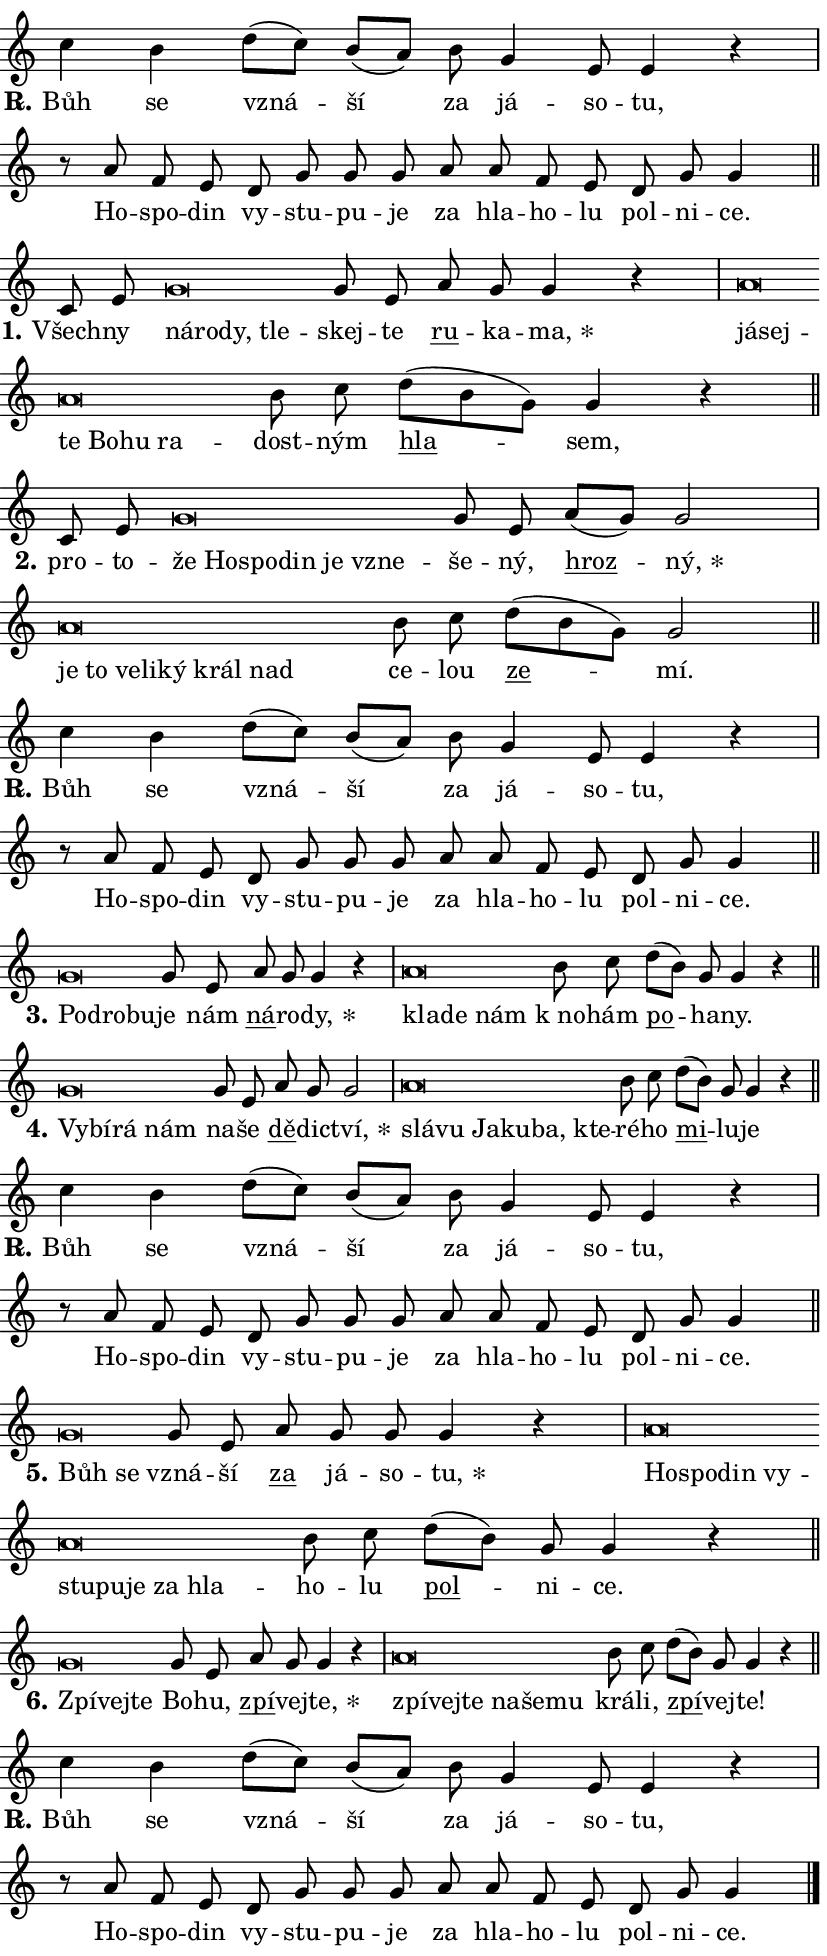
\version "2.24.0"
\header { tagline = "" }
\paper {
  indent = 0\cm
  top-margin = 0\cm
  right-margin = 0.13\cm % to fit lyric hyphens
  bottom-margin = 0\cm
  left-margin = 0\cm
  paper-width = 14\cm
  page-breaking = #ly:one-page-breaking
  system-system-spacing.basic-distance = #11
  score-system-spacing.basic-distance = #11
  ragged-last = ##f
}


%% Author: Thomas Morley
%% https://lists.gnu.org/archive/html/lilypond-user/2020-05/msg00002.html
#(define (line-position grob)
"Returns position of @var[grob} in current system:
   @code{'start}, if at first time-step
   @code{'end}, if at last time-step
   @code{'middle} otherwise
"
  (let* ((col (ly:item-get-column grob))
         (ln (ly:grob-object col 'left-neighbor))
         (rn (ly:grob-object col 'right-neighbor))
         (col-to-check-left (if (ly:grob? ln) ln col))
         (col-to-check-right (if (ly:grob? rn) rn col))
         (break-dir-left
           (and
             (ly:grob-property col-to-check-left 'non-musical #f)
             (ly:item-break-dir col-to-check-left)))
         (break-dir-right
           (and
             (ly:grob-property col-to-check-right 'non-musical #f)
             (ly:item-break-dir col-to-check-right))))
        (cond ((eqv? 1 break-dir-left) 'start)
              ((eqv? -1 break-dir-right) 'end)
              (else 'middle))))

#(define (tranparent-at-line-position vctor)
  (lambda (grob)
  "Relying on @code{line-position} select the relevant enry from @var{vctor}.
Used to determine transparency,"
    (case (line-position grob)
      ((end) (not (vector-ref vctor 0)))
      ((middle) (not (vector-ref vctor 1)))
      ((start) (not (vector-ref vctor 2))))))

noteHeadBreakVisibility =
#(define-music-function (break-visibility)(vector?)
"Makes @code{NoteHead}s transparent relying on @var{break-visibility}"
#{
  \override NoteHead.transparent =
    #(tranparent-at-line-position break-visibility)
#})

#(define delete-ledgers-for-transparent-note-heads
  (lambda (grob)
    "Reads whether a @code{NoteHead} is transparent.
If so this @code{NoteHead} is removed from @code{'note-heads} from
@var{grob}, which is supposed to be @code{LedgerLineSpanner}.
As a result ledgers are not printed for this @code{NoteHead}"
    (let* ((nhds-array (ly:grob-object grob 'note-heads))
           (nhds-list
             (if (ly:grob-array? nhds-array)
                 (ly:grob-array->list nhds-array)
                 '()))
           ;; Relies on the transparent-property being done before
           ;; Staff.LedgerLineSpanner.after-line-breaking is executed.
           ;; This is fragile ...
           (to-keep
             (remove
               (lambda (nhd)
                 (ly:grob-property nhd 'transparent #f))
               nhds-list)))
      ;; TODO find a better method to iterate over grob-arrays, similiar
      ;; to filter/remove etc for lists
      ;; For now rebuilt from scratch
      (set! (ly:grob-object grob 'note-heads)  '())
      (for-each
        (lambda (nhd)
          (ly:pointer-group-interface::add-grob grob 'note-heads nhd))
        to-keep))))

squashNotes = {
  \override NoteHead.X-extent = #'(-0.2 . 0.2)
  \override NoteHead.Y-extent = #'(-0.75 . 0)
  \override NoteHead.stencil =
    #(lambda (grob)
       (let ((pos (ly:grob-property grob 'staff-position)))
         (begin
           (if (< pos -7) (display "ERROR: Lower brevis then expected\n") (display ""))
           (if (<= pos -6) ly:text-interface::print ly:note-head::print))))
}
unSquashNotes = {
  \revert NoteHead.X-extent
  \revert NoteHead.Y-extent
  \revert NoteHead.stencil
}

hideNotes = \noteHeadBreakVisibility #begin-of-line-visible
unHideNotes = \noteHeadBreakVisibility #all-visible

% work-around for resetting accidentals
% https://lilypond.org/doc/v2.23/Documentation/notation/displaying-rhythms#unmetered-music
cadenzaMeasure = {
  \cadenzaOff
  \partial 1024 s1024
  \cadenzaOn
}

#(define-markup-command (accent layout props text) (markup?)
  "Underline accented syllable"
  (interpret-markup layout props
    #{\markup \override #'(offset . 4.3) \underline { #text }#}))

responsum = \markup \concat {
  "R" \hspace #-1.05 \path #0.1 #'((moveto 0 0.07) (lineto 0.9 0.8)) \hspace #0.05 "."
}

spaceSize = #0.6828661417322834 % exact space size for TeX Gyre Schola

\layout {
  \context {
    \Staff
    \remove "Time_signature_engraver"
    \override LedgerLineSpanner.after-line-breaking = #delete-ledgers-for-transparent-note-heads
  }
  \context {
    \Lyrics {
      \override LyricSpace.minimum-distance = \spaceSize
      \override LyricText.font-name = #"TeX Gyre Schola"
      \override LyricText.font-size = 1
      \override StanzaNumber.font-name = #"TeX Gyre Schola Bold"
      \override StanzaNumber.font-size = 1
    }
  }
  \context {
    \Score 
    \override NoteHead.text =
      #(lambda (grob) 
        (let ((pos (ly:grob-property grob 'staff-position)))
          #{\markup {
            \combine
              \halign #-0.55 \raise #(if (= pos -6) 0 0.5) \override #'(thickness . 2) \draw-line #'(3.2 . 0)
              \musicglyph "noteheads.sM1"
          }#}))
  }
}

% magnetic-lyrics.ily
%
%   written by
%     Jean Abou Samra <jean@abou-samra.fr>
%     Werner Lemberg <wl@gnu.org>
%
%   adapted by
%     Jiri Hon <jiri.hon@gmail.com>
%
% Version 2022-Apr-15

% https://www.mail-archive.com/lilypond-user@gnu.org/msg149350.html

#(define (Left_hyphen_pointer_engraver context)
   "Collect syllable-hyphen-syllable occurrences in lyrics and store
them in properties.  This engraver only looks to the left.  For
example, if the lyrics input is @code{foo -- bar}, it does the
following.

@itemize @bullet
@item
Set the @code{text} property of the @code{LyricHyphen} grob between
@q{foo} and @q{bar} to @code{foo}.

@item
Set the @code{left-hyphen} property of the @code{LyricText} grob with
text @q{foo} to the @code{LyricHyphen} grob between @q{foo} and
@q{bar}.
@end itemize

Use this auxiliary engraver in combination with the
@code{lyric-@/text::@/apply-@/magnetic-@/offset!} hook."
   (let ((hyphen #f)
         (text #f))
     (make-engraver
      (acknowledgers
       ((lyric-syllable-interface engraver grob source-engraver)
        (set! text grob)))
      (end-acknowledgers
       ((lyric-hyphen-interface engraver grob source-engraver)
        ;(when (not (grob::has-interface grob 'lyric-space-interface))
          (set! hyphen grob)));)
      ((stop-translation-timestep engraver)
       (when (and text hyphen)
         (ly:grob-set-object! text 'left-hyphen hyphen))
       (set! text #f)
       (set! hyphen #f)))))

#(define (lyric-text::apply-magnetic-offset! grob)
   "If the space between two syllables is less than the value in
property @code{LyricText@/.details@/.squash-threshold}, move the right
syllable to the left so that it gets concatenated with the left
syllable.

Use this function as a hook for
@code{LyricText@/.after-@/line-@/breaking} if the
@code{Left_@/hyphen_@/pointer_@/engraver} is active."
   (let ((hyphen (ly:grob-object grob 'left-hyphen #f)))
     (when hyphen
       (let ((left-text (ly:spanner-bound hyphen LEFT)))
         (when (grob::has-interface left-text 'lyric-syllable-interface)
           (let* ((common (ly:grob-common-refpoint grob left-text X))
                  (this-x-ext (ly:grob-extent grob common X))
                  (left-x-ext
                   (begin
                     ;; Trigger magnetism for left-text.
                     (ly:grob-property left-text 'after-line-breaking)
                     (ly:grob-extent left-text common X)))
                  ;; `delta` is the gap width between two syllables.
                  (delta (- (interval-start this-x-ext)
                            (interval-end left-x-ext)))
                  (details (ly:grob-property grob 'details))
                  (threshold (assoc-get 'squash-threshold details 0.2)))
             (when (< delta threshold)
               (let* (;; We have to manipulate the input text so that
                      ;; ligatures crossing syllable boundaries are not
                      ;; disabled.  For languages based on the Latin
                      ;; script this is essentially a beautification.
                      ;; However, for non-Western scripts it can be a
                      ;; necessity.
                      (lt (ly:grob-property left-text 'text))
                      (rt (ly:grob-property grob 'text))
                      (is-space (grob::has-interface hyphen 'lyric-space-interface))
                      (space (if is-space " " ""))
                      (extra-delta (if is-space spaceSize 0))
                      ;; Append new syllable.
                      (ltrt-space (if (and (string? lt) (string? rt))
                                (string-append lt space rt)
                                (make-concat-markup (list lt space rt))))
                      ;; Right-align `ltrt` to the right side.
                      (ltrt-space-markup (grob-interpret-markup
                               grob
                               (make-translate-markup
                                (cons (interval-length this-x-ext) 0)
                                (make-right-align-markup ltrt-space)))))
                 (begin
                   ;; Don't print `left-text`.
                   (ly:grob-set-property! left-text 'stencil #f)
                   ;; Set text and stencil (which holds all collected
                   ;; syllables so far) and shift it to the left.
                   (ly:grob-set-property! grob 'text ltrt-space)
                   (ly:grob-set-property! grob 'stencil ltrt-space-markup)
                   (ly:grob-translate-axis! grob (- (- delta extra-delta)) X))))))))))


#(define (lyric-hyphen::displace-bounds-first grob)
   ;; Make very sure this callback isn't triggered too early.
   (let ((left (ly:spanner-bound grob LEFT))
         (right (ly:spanner-bound grob RIGHT)))
     (ly:grob-property left 'after-line-breaking)
     (ly:grob-property right 'after-line-breaking)
     (ly:lyric-hyphen::print grob)))

squashThreshold = #0.4

\layout {
  \context {
    \Lyrics
    \consists #Left_hyphen_pointer_engraver
    \override LyricText.after-line-breaking =
      #lyric-text::apply-magnetic-offset!
    \override LyricHyphen.stencil = #lyric-hyphen::displace-bounds-first
    \override LyricText.details.squash-threshold = \squashThreshold
    \override LyricHyphen.minimum-distance = 0
    \override LyricHyphen.minimum-length = \squashThreshold
  }
}

squashText = \override LyricText.details.squash-threshold = 9999
unSquashText = \override LyricText.details.squash-threshold = \squashThreshold

leftText = \override LyricText.self-alignment-X = #LEFT
unLeftText = \revert LyricText.self-alignment-X

starOffset = #(lambda (grob) 
                (let ((x_offset (ly:self-alignment-interface::aligned-on-x-parent grob)))
                  (if (= x_offset 0) 0 (+ x_offset 1.2))))

star = #(define-music-function (syllable)(string?)
"Append star separator at the end of a syllable"
#{
  \once \override LyricText.X-offset = #starOffset
  \lyricmode { \markup {
    #syllable
    \override #'((font-name . "TeX Gyre Schola Bold")) \hspace #0.2 \lower #0.65 \larger "*"
  } }
#})

starAccent = #(define-music-function (syllable)(string?)
"Append star separator at the end of a syllable and make accent"
#{
  \once \override LyricText.X-offset = #starOffset
  \lyricmode { \markup {
    \accent #syllable
    \override #'((font-name . "TeX Gyre Schola Bold")) \hspace #0.2 \lower #0.65 \larger "*"
  } }
#})

breath = #(define-music-function (syllable)(string?)
"Append breathing indicator at the end of a syllable"
#{
  \lyricmode { \markup { #syllable "+" } }
#})

optionalBreath = #(define-music-function (syllable)(string?)
"Append optional breathing indicator at the end of a syllable"
#{
  \lyricmode { \markup { #syllable "(+)" } }
#})


\score {
    <<
        \new Voice = "melody" { \cadenzaOn \key c \major \relative { c''4 b d8[( c)] b[( a)] \bar "" b g4 e8 e4 r \cadenzaMeasure \bar "|" r8 a f e \bar "" d g g g \bar "" a a f e d g g4 \cadenzaMeasure \bar "||" \break } }
        \new Lyrics \lyricsto "melody" { \lyricmode { \set stanza = \responsum
Bůh se vzná -- ší za já -- so -- tu, Ho -- spo -- din vy -- stu -- pu -- je za hla -- ho -- lu pol -- ni -- ce. } }
    >>
    \layout {}
}

\score {
    <<
        \new Voice = "melody" { \cadenzaOn \key c \major \relative { c'8 e \bar "" \squashNotes g\breve*1/16 \hideNotes \breve*1/16 \bar "" \breve*1/16 \breve*1/16 \bar "" \unHideNotes \unSquashNotes g8 e \bar "" a g g4 r \cadenzaMeasure \bar "|" \squashNotes a\breve*1/16 \hideNotes \breve*1/16 \bar "" \breve*1/16 \bar "" \breve*1/16 \bar "" \breve*1/16 \breve*1/16 \bar "" \unHideNotes \unSquashNotes b8 c \bar "" d[( b g)] g4 r \cadenzaMeasure \bar "||" \break } }
        \new Lyrics \lyricsto "melody" { \lyricmode { \set stanza = "1."
Všech -- ny \leftText ná -- \squashText ro -- dy, tle -- \unLeftText \unSquashText skej -- te \markup \accent ru -- ka -- \star ma, \leftText já -- \squashText sej -- te Bo -- hu ra -- \unLeftText \unSquashText dost -- ným \markup \accent hla -- sem, } }
    >>
    \layout {}
}

\score {
    <<
        \new Voice = "melody" { \cadenzaOn \key c \major \relative { c'8 e \bar "" \squashNotes g\breve*1/16 \hideNotes \breve*1/16 \bar "" \breve*1/16 \bar "" \breve*1/16 \bar "" \breve*1/16 \breve*1/16 \bar "" \unHideNotes \unSquashNotes g8 e \bar "" a[( g)] g2 \cadenzaMeasure \bar "|" \squashNotes a\breve*1/16 \hideNotes \breve*1/16 \bar "" \breve*1/16 \bar "" \breve*1/16 \bar "" \breve*1/16 \bar "" \breve*1/16 \breve*1/16 \bar "" \unHideNotes \unSquashNotes b8 c \bar "" d[( b g)] g2 \cadenzaMeasure \bar "||" \break } }
        \new Lyrics \lyricsto "melody" { \lyricmode { \set stanza = "2."
pro -- to -- \leftText že \squashText Ho -- spo -- din je vzne -- \unLeftText \unSquashText še -- ný, \markup \accent hroz -- \star ný, \leftText je \squashText to ve -- li -- ký král nad \unLeftText \unSquashText ce -- lou \markup \accent ze -- mí. } }
    >>
    \layout {}
}

\score {
    <<
        \new Voice = "melody" { \cadenzaOn \key c \major \relative { c''4 b d8[( c)] b[( a)] \bar "" b g4 e8 e4 r \cadenzaMeasure \bar "|" r8 a f e \bar "" d g g g \bar "" a a f e d g g4 \cadenzaMeasure \bar "||" \break } }
        \new Lyrics \lyricsto "melody" { \lyricmode { \set stanza = \responsum
Bůh se vzná -- ší za já -- so -- tu, Ho -- spo -- din vy -- stu -- pu -- je za hla -- ho -- lu pol -- ni -- ce. } }
    >>
    \layout {}
}

\score {
    <<
        \new Voice = "melody" { \cadenzaOn \key c \major \relative { \squashNotes g'\breve*1/16 \hideNotes \breve*1/16 \breve*1/16 \bar "" \unHideNotes \unSquashNotes g8 e \bar "" a g g4 r \cadenzaMeasure \bar "|" \squashNotes a\breve*1/16 \hideNotes \breve*1/16 \breve*1/16 \bar "" \unHideNotes \unSquashNotes b8 c \bar "" d[( b)] g g4 r \cadenzaMeasure \bar "||" \break } }
        \new Lyrics \lyricsto "melody" { \lyricmode { \set stanza = "3."
\leftText Po -- \squashText dro -- bu -- \unLeftText \unSquashText je nám \markup \accent ná -- ro -- \star dy, \leftText kla -- \squashText de nám \unLeftText \unSquashText "k no" -- hám \markup \accent po -- ha -- ny. } }
    >>
    \layout {}
}

\score {
    <<
        \new Voice = "melody" { \cadenzaOn \key c \major \relative { \squashNotes g'\breve*1/16 \hideNotes \breve*1/16 \bar "" \breve*1/16 \breve*1/16 \bar "" \unHideNotes \unSquashNotes g8 e \bar "" a g g2 \cadenzaMeasure \bar "|" \squashNotes a\breve*1/16 \hideNotes \breve*1/16 \bar "" \breve*1/16 \bar "" \breve*1/16 \bar "" \breve*1/16 \breve*1/16 \bar "" \unHideNotes \unSquashNotes b8 c \bar "" d[( b)] g g4 r \cadenzaMeasure \bar "||" \break } }
        \new Lyrics \lyricsto "melody" { \lyricmode { \set stanza = "4."
\leftText Vy -- \squashText bí -- rá nám \unLeftText \unSquashText na -- še \markup \accent dě -- dic -- \star tví, \leftText slá -- \squashText vu Ja -- ku -- ba, kte -- \unLeftText \unSquashText ré -- ho \markup \accent mi -- lu -- je } }
    >>
    \layout {}
}

\score {
    <<
        \new Voice = "melody" { \cadenzaOn \key c \major \relative { c''4 b d8[( c)] b[( a)] \bar "" b g4 e8 e4 r \cadenzaMeasure \bar "|" r8 a f e \bar "" d g g g \bar "" a a f e d g g4 \cadenzaMeasure \bar "||" \break } }
        \new Lyrics \lyricsto "melody" { \lyricmode { \set stanza = \responsum
Bůh se vzná -- ší za já -- so -- tu, Ho -- spo -- din vy -- stu -- pu -- je za hla -- ho -- lu pol -- ni -- ce. } }
    >>
    \layout {}
}

\score {
    <<
        \new Voice = "melody" { \cadenzaOn \key c \major \relative { \squashNotes g'\breve*1/16 \hideNotes \breve*1/16 \bar "" \unHideNotes \unSquashNotes g8 e \bar "" a g g g4 r \cadenzaMeasure \bar "|" \squashNotes a\breve*1/16 \hideNotes \breve*1/16 \bar "" \breve*1/16 \bar "" \breve*1/16 \bar "" \breve*1/16 \bar "" \breve*1/16 \bar "" \breve*1/16 \bar "" \breve*1/16 \breve*1/16 \bar "" \unHideNotes \unSquashNotes b8 c \bar "" d[( b)] g g4 r \cadenzaMeasure \bar "||" \break } }
        \new Lyrics \lyricsto "melody" { \lyricmode { \set stanza = "5."
\leftText Bůh \squashText se \unLeftText \unSquashText vzná -- ší \markup \accent za já -- so -- \star tu, \leftText Ho -- \squashText spo -- din vy -- stu -- pu -- je za hla -- \unLeftText \unSquashText ho -- lu \markup \accent pol -- ni -- ce. } }
    >>
    \layout {}
}

\score {
    <<
        \new Voice = "melody" { \cadenzaOn \key c \major \relative { \squashNotes g'\breve*1/16 \hideNotes \breve*1/16 \breve*1/16 \bar "" \unHideNotes \unSquashNotes g8 e \bar "" a g g4 r \cadenzaMeasure \bar "|" \squashNotes a\breve*1/16 \hideNotes \breve*1/16 \bar "" \breve*1/16 \bar "" \breve*1/16 \bar "" \breve*1/16 \breve*1/16 \bar "" \unHideNotes \unSquashNotes b8 c \bar "" d[( b)] g g4 r \cadenzaMeasure \bar "||" \break } }
        \new Lyrics \lyricsto "melody" { \lyricmode { \set stanza = "6."
\leftText Zpí -- \squashText vej -- te \unLeftText \unSquashText Bo -- hu, \markup \accent zpí -- vej -- \star te, \leftText zpí -- \squashText vej -- te na -- še -- mu \unLeftText \unSquashText krá -- li, \markup \accent zpí -- vej -- te! } }
    >>
    \layout {}
}

\score {
    <<
        \new Voice = "melody" { \cadenzaOn \key c \major \relative { c''4 b d8[( c)] b[( a)] \bar "" b g4 e8 e4 r \cadenzaMeasure \bar "|" r8 a f e \bar "" d g g g \bar "" a a f e d g g4 \cadenzaMeasure \bar "||" \break } \bar "|." }
        \new Lyrics \lyricsto "melody" { \lyricmode { \set stanza = \responsum
Bůh se vzná -- ší za já -- so -- tu, Ho -- spo -- din vy -- stu -- pu -- je za hla -- ho -- lu pol -- ni -- ce. } }
    >>
    \layout {}
}
